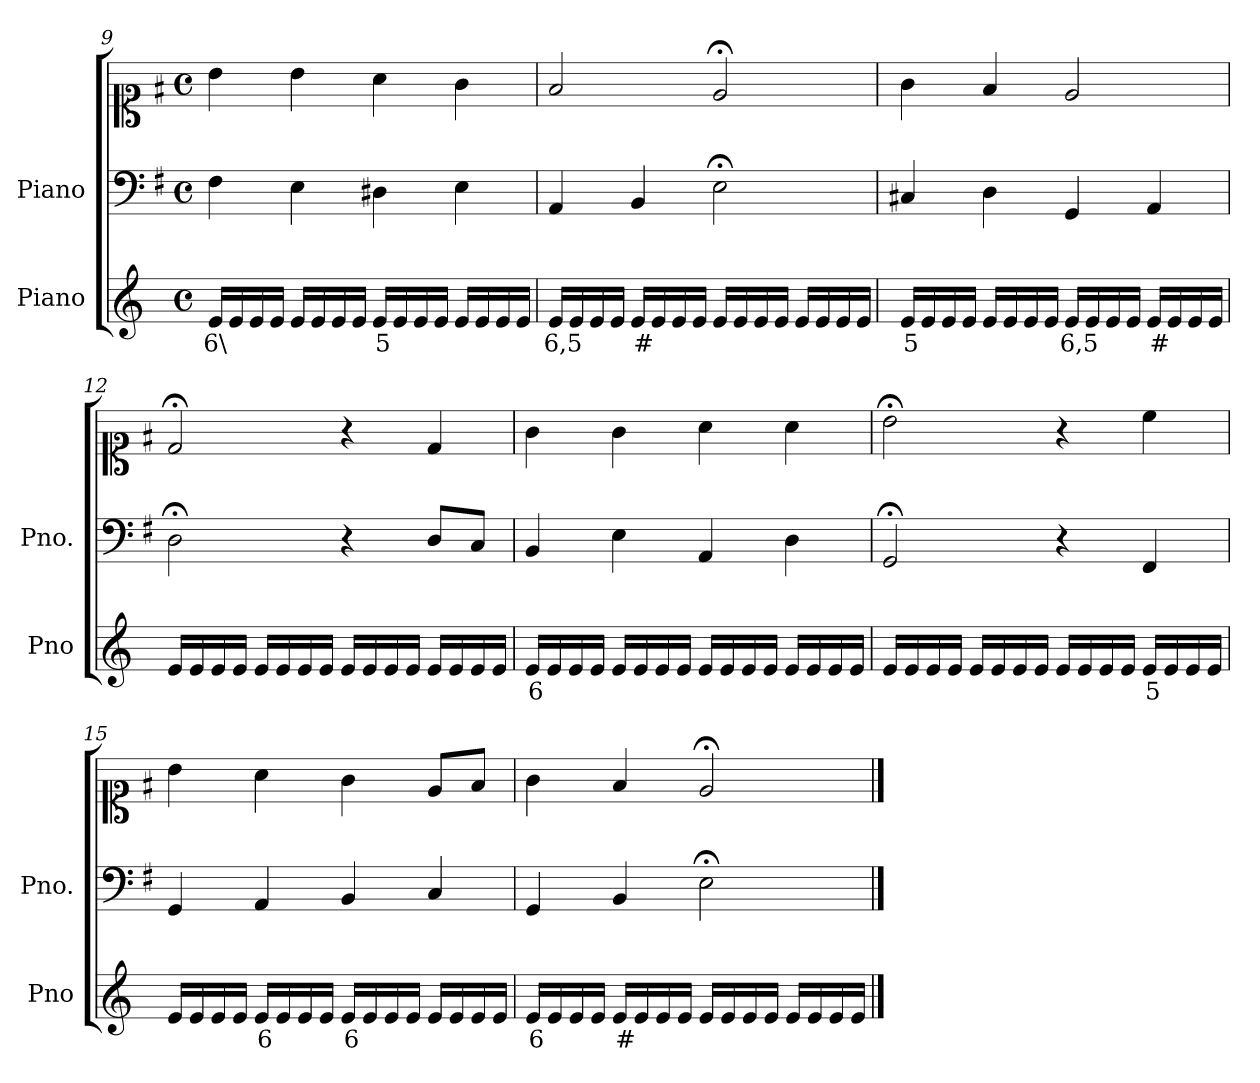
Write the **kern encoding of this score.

**kern	**text	**kern	**kern
*part2	*part2	*part1	*part1
*staff3	*staff3	*staff2	*staff1
*I"Piano	*	*I"Piano	*
*I'Pno	*	*I'Pno.	*
*clefG2	*	*clefF4	*clefC1
*k[]	*	*k[f#]	*k[f#]
*M4/4	*	*M4/4	*M4/4
*met(c)	*	*met(c)	*met(c)
=9	=9	=9	=9
!	!LO:LY:b	!	!
16e/LL	6\	4F#\	4b\
16e/	.	.	.
16e/	.	.	.
16e/JJ	.	.	.
16e/LL	.	4E\	4b\
16e/	.	.	.
16e/	.	.	.
16e/JJ	.	.	.
!	!LO:LY:b	!	!
16e/LL	5	4D#X\	4a\
16e/	.	.	.
16e/	.	.	.
16e/JJ	.	.	.
16e/LL	.	4E\	4g\
16e/	.	.	.
16e/	.	.	.
16e/JJ	.	.	.
=10	=10	=10	=10
!	!LO:LY:b	!	!
16e/LL	6,5	4AA/	2f#/
16e/	.	.	.
16e/	.	.	.
16e/JJ	.	.	.
!	!LO:LY:b	!	!
16e/LL	#	4BB/	.
16e/	.	.	.
16e/	.	.	.
16e/JJ	.	.	.
16e/LL	.	2E;<\	2e;</
16e/	.	.	.
16e/	.	.	.
16e/JJ	.	.	.
16e/LL	.	.	.
16e/	.	.	.
16e/	.	.	.
16e/JJ	.	.	.
=11	=11	=11	=11
!	!LO:LY:b	!	!
16e/LL	5	4C#X/	4g\
16e/	.	.	.
16e/	.	.	.
16e/JJ	.	.	.
16e/LL	.	4D\	4f#/
16e/	.	.	.
16e/	.	.	.
16e/JJ	.	.	.
!	!LO:LY:b	!	!
16e/LL	6,5	4GG/	2e/
16e/	.	.	.
16e/	.	.	.
16e/JJ	.	.	.
!	!LO:LY:b	!	!
16e/LL	#	4AA/	.
16e/	.	.	.
16e/	.	.	.
16e/JJ	.	.	.
=12	=12	=12	=12
16e/LL	.	2D;<\	2d;</
16e/	.	.	.
16e/	.	.	.
16e/JJ	.	.	.
16e/LL	.	.	.
16e/	.	.	.
16e/	.	.	.
16e/JJ	.	.	.
16e/LL	.	4r	4r
16e/	.	.	.
16e/	.	.	.
16e/JJ	.	.	.
16e/LL	.	8D/L	4d/
16e/	.	.	.
!	!LO:LY:b	!	!
16e/	_	8C/J	.
16e/JJ	.	.	.
=13	=13	=13	=13
!	!LO:LY:b	!	!
16e/LL	6	4BB/	4g\
16e/	.	.	.
16e/	.	.	.
16e/JJ	.	.	.
16e/LL	.	4E\	4g\
16e/	.	.	.
16e/	.	.	.
16e/JJ	.	.	.
16e/LL	.	4AA/	4a\
16e/	.	.	.
16e/	.	.	.
16e/JJ	.	.	.
16e/LL	.	4D\	4a\
16e/	.	.	.
16e/	.	.	.
16e/JJ	.	.	.
=14	=14	=14	=14
16e/LL	.	2GG;</	2b;<\
16e/	.	.	.
16e/	.	.	.
16e/JJ	.	.	.
16e/LL	.	.	.
16e/	.	.	.
16e/	.	.	.
16e/JJ	.	.	.
16e/LL	.	4r	4r
16e/	.	.	.
16e/	.	.	.
16e/JJ	.	.	.
!	!LO:LY:b	!	!
16e/LL	5	4FF#/	4cc\
16e/	.	.	.
16e/	.	.	.
16e/JJ	.	.	.
=15	=15	=15	=15
16e/LL	.	4GG/	4b\
16e/	.	.	.
16e/	.	.	.
16e/JJ	.	.	.
!	!LO:LY:b	!	!
16e/LL	6	4AA/	4a\
16e/	.	.	.
16e/	.	.	.
16e/JJ	.	.	.
!	!LO:LY:b	!	!
16e/LL	6	4BB/	4g\
16e/	.	.	.
16e/	.	.	.
16e/JJ	.	.	.
16e/LL	.	4C/	8e/L
16e/	.	.	.
16e/	.	.	8f#/J
16e/JJ	.	.	.
=16	=16	=16	=16
!	!LO:LY:b	!	!
16e/LL	6	4GG/	4g\
16e/	.	.	.
16e/	.	.	.
16e/JJ	.	.	.
!	!LO:LY:b	!	!
16e/LL	#	4BB/	4f#/
16e/	.	.	.
16e/	.	.	.
16e/JJ	.	.	.
16e/LL	.	2E;<\	2e;</
16e/	.	.	.
16e/	.	.	.
16e/JJ	.	.	.
16e/LL	.	.	.
16e/	.	.	.
16e/	.	.	.
16e/JJ	.	.	.
==	==	==	==
*-	*-	*-	*-
